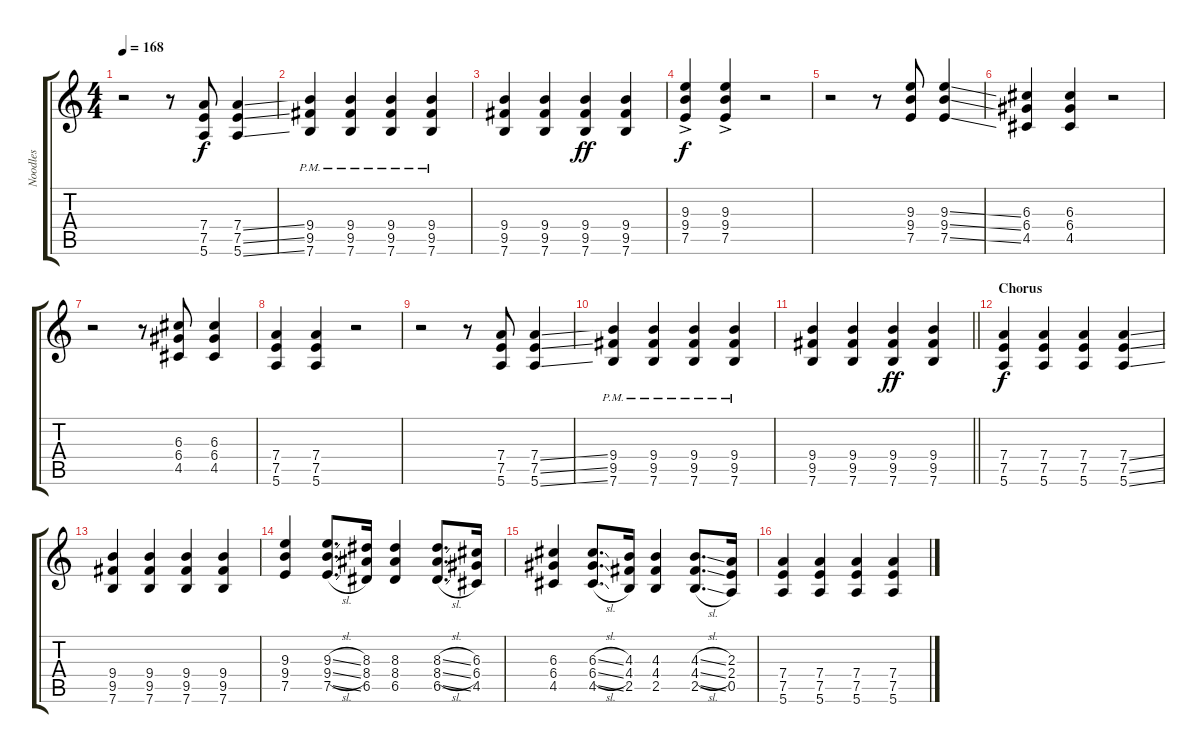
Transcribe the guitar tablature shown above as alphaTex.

\track ("Noodles" "Noodles") {instrument distortionguitar}
\staff {score tabs}
\tuning (E4 B3 G3 D3 A2 E2) {hide}
\ts (4 4)
\tempo 168
\clef g2
\ks c
r.2{dy f} r.8 (7.4 7.5 5.6).8 (7.4{ss} 7.5{ss} 5.6{ss}).4 |
(9.4{pm} 9.5{pm} 7.6{pm}).4 (9.4{pm} 9.5{pm} 7.6{pm}).4 (9.4{pm} 9.5{pm} 7.6{pm}).4 (9.4{pm} 9.5{pm} 7.6{pm}).4 |
(9.4 9.5 7.6).4 (9.4 9.5 7.6).4 (9.4 9.5 7.6).4{dy ff} (9.4 9.5 7.6).4 |
(9.3{ac} 9.4{ac} 7.5{ac}).4{dy f} (9.3{ac} 9.4{ac} 7.5{ac}).4 r.2 |
r.2 r.8 (9.3 9.4 7.5).8 (9.3{ss} 9.4{ss} 7.5{ss}).4 |
(6.3 6.4 4.5).4 (6.3 6.4 4.5).4 r.2 |
r.2 r.8 (6.3 6.4 4.5).8 (6.3 6.4 4.5).4 |
(7.4 7.5 5.6).4 (7.4 7.5 5.6).4 r.2 |
r.2 r.8 (7.4 7.5 5.6).8 (7.4{ss} 7.5{ss} 5.6{ss}).4 |
(9.4{pm} 9.5{pm} 7.6{pm}).4 (9.4{pm} 9.5{pm} 7.6{pm}).4 (9.4{pm} 9.5{pm} 7.6{pm}).4 (9.4{pm} 9.5{pm} 7.6{pm}).4 |
\barLineRight lightlight
(9.4 9.5 7.6).4 (9.4 9.5 7.6).4 (9.4 9.5 7.6).4{dy ff} (9.4 9.5 7.6).4 |
\section ("" "Chorus")
(7.4 7.5 5.6).4{dy f} (7.4 7.5 5.6).4 (7.4 7.5 5.6).4 (7.4{ss} 7.5{ss} 5.6{ss}).4 |
(9.4 9.5 7.6).4 (9.4 9.5 7.6).4 (9.4 9.5 7.6).4 (9.4 9.5 7.6).4 |
(9.3 9.4 7.5).4 (9.3{sl} 9.4{sl} 7.5{sl}).8{d} (8.3 8.4 6.5).16 (8.3 8.4 6.5).4 (8.3{sl} 8.4{sl} 6.5{sl}).8{d} (6.3 6.4 4.5).16 |
(6.3 6.4 4.5).4 (6.3{sl} 6.4{sl} 4.5{sl}).8{d} (4.3 4.4 2.5).16 (4.3 4.4 2.5).4 (4.3{sl} 4.4{sl} 2.5{sl}).8{d} (2.3 2.4 0.5).16 |
(7.4 7.5 5.6).4 (7.4 7.5 5.6).4 (7.4 7.5 5.6).4 (7.4{ss} 7.5{ss} 5.6{ss}).4
